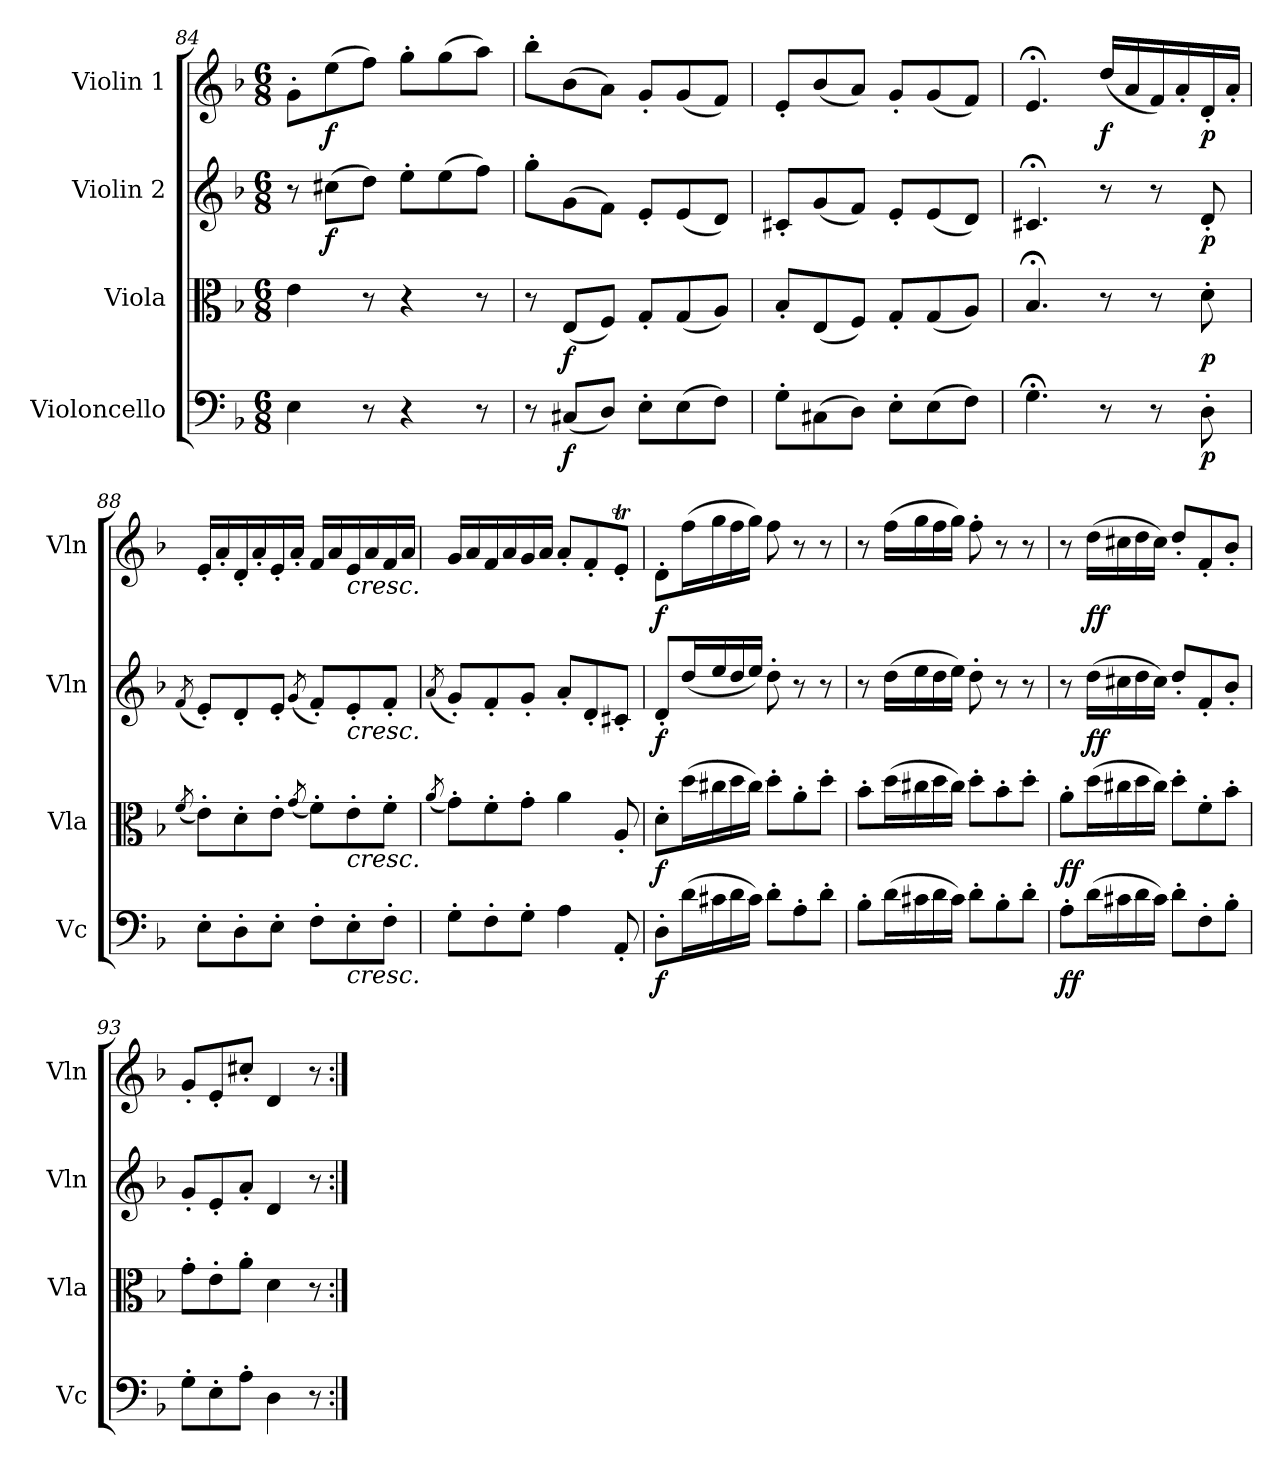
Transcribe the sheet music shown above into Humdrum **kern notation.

**kern	**dynam	**kern	**dynam	**kern	**dynam	**kern	**dynam
*part4	*part4	*part3	*part3	*part2	*part2	*part1	*part1
*staff4	*staff4	*staff3	*staff3	*staff2	*staff2	*staff1	*staff1
*I"Violoncello	*	*I"Viola	*	*I"Violin 2	*	*I"Violin 1	*
*I'Vc	*	*I'Vla	*	*I'Vln	*	*I'Vln	*
*clefF4	*	*clefC3	*	*clefG2	*	*clefG2	*
*k[b-]	*	*k[b-]	*	*k[b-]	*	*k[b-]	*
*M6/8	*	*M6/8	*	*M6/8	*	*M6/8	*
=84	=84	=84	=84	=84	=84	=84	=84
4E\	.	4e\	.	8r	.	8g'\L	.
!	!	!	!	!	!LO:DY:b	!	!LO:DY:b
.	.	.	.	(8cc#X\L	f	(8ee\	f
8r	.	8r	.	8dd\J)	.	8ff\J)	.
4r	.	4r	.	8ee'\L	.	8gg'\L	.
.	.	.	.	(8ee\	.	(8gg\	.
8r	.	8r	.	8ff\J)	.	8aa\J)	.
=85	=85	=85	=85	=85	=85	=85	=85
8r	.	8r	.	8gg'\L	.	8bb-'\L	.
!	!LO:DY:b	!	!LO:DY:b	!	!	!	!
(8C#X/L	f	(8E/L	f	(8g\	.	(8b-\	.
8D/J)	.	8F/J)	.	8f\J)	.	8a\J)	.
8E'\L	.	8G'/L	.	8e'/L	.	8g'/L	.
(8E\	.	(8G/	.	(8e/	.	(8g/	.
8F\J)	.	8A/J)	.	8d/J)	.	8f/J)	.
!!LO:LB:g=z
=86	=86	=86	=86	=86	=86	=86	=86
8G'\L	.	8B-'/L	.	8c#X'/L	.	8e'/L	.
(8C#X\	.	(8E/	.	(8g/	.	(8b-/	.
8D\J)	.	8F/J)	.	8f/J)	.	8a/J)	.
8E'\L	.	8G'/L	.	8e'/L	.	8g'/L	.
(8E\	.	(8G/	.	(8e/	.	(8g/	.
8F\J)	.	8A/J)	.	8d/J)	.	8f/J)	.
=87	=87	=87	=87	=87	=87	=87	=87
4.G;<\	.	4.B-;</	.	4.c#X;</	.	4.e;</	.
!	!	!	!	!	!	!	!LO:DY:b
8r	.	8r	.	8r	.	(16dd/LL	f
.	.	.	.	.	.	16a/	.
8r	.	8r	.	8r	.	16f/)	.
.	.	.	.	.	.	16a'/	.
!	!LO:DY:b	!	!LO:DY:b	!	!LO:DY:b	!	!LO:DY:b
8D'\	p	8d'\	p	8d'/	p	16d'/	p
.	.	.	.	.	.	16a'/JJ	.
=88	=88	=88	=88	=88	=88	=88	=88
.	.	(8qf/	.	(8qf/	.	.	.
8E'\L	.	8e'\L)	.	8e'/L)	.	16e'/LL	.
.	.	.	.	.	.	16a'/	.
8D'\	.	8d'\	.	8d'/	.	16d'/	.
.	.	.	.	.	.	16a'/	.
8E'\J	.	8e'\J	.	8e'/J	.	16e'/	.
.	.	.	.	.	.	16a'/JJ	.
.	.	(8qg/	.	(8qg/	.	.	.
8F'\L	.	8f'\L)	.	8f'/L)	.	16f/LL	.
.	.	.	.	.	.	16a/	.
!	!	!	!	!	!	!LO:TX:b:i:t=cresc.	!
!	!	!	!	!LO:TX:b:i:t=cresc.	!	!	!
!	!	!LO:TX:b:i:t=cresc.	!	!	!	!	!
!LO:TX:b:i:t=cresc.	!	!	!	!	!	!	!
8E'\	.	8e'\	.	8e'/	.	16e/	.
.	.	.	.	.	.	16a/	.
8F'\J	.	8f'\J	.	8f'/J	.	16f/	.
.	.	.	.	.	.	16a/JJ	.
!!LO:LB:g=z
=89	=89	=89	=89	=89	=89	=89	=89
.	.	(8qa/	.	(8qa/	.	.	.
8G'\L	.	8g'\L)	.	8g'/L)	.	16g/LL	.
.	.	.	.	.	.	16a/	.
8F'\	.	8f'\	.	8f'/	.	16f/	.
.	.	.	.	.	.	16a/	.
8G'\J	.	8g'\J	.	8g'/J	.	16g/	.
.	.	.	.	.	.	16a/JJ	.
4A\	.	4a\	.	8a'/L	.	8a'/L	.
.	.	.	.	8d'/	.	8f'/	.
8AA'/	.	8A'/	.	8c#X'/J	.	8et'/J	.
=90	=90	=90	=90	=90	=90	=90	=90
!	!LO:DY:b	!	!LO:DY:b	!	!LO:DY:b	!	!LO:DY:b
8D'\L	f	8d'\L	f	8d'/L	f	8d'\L	f
(16d\L	.	(16dd\L	.	(16dd/L	.	(16ff\L	.
16c#X\	.	16cc#X\	.	16ee/	.	16gg\	.
16d\	.	16dd\	.	16dd/	.	16ff\	.
16c#\JJ)	.	16cc#\JJ)	.	16ee/JJ)	.	16gg\JJ)	.
8d'\L	.	8dd'\L	.	8dd'\	.	8ff\	.
8A'\	.	8a'\	.	8r	.	8r	.
8d'\J	.	8dd'\J	.	8r	.	8r	.
!!LO:LB:g=z
=91	=91	=91	=91	=91	=91	=91	=91
8B-'\L	.	8b-'\L	.	8r	.	8r	.
(16d\L	.	(16dd\L	.	(16dd\LL	.	(16ff\LL	.
16c#X\	.	16cc#X\	.	16ee\	.	16gg\	.
16d\	.	16dd\	.	16dd\	.	16ff\	.
16c#\JJ)	.	16cc#\JJ)	.	16ee\JJ)	.	16gg\JJ)	.
8d'\L	.	8dd'\L	.	8dd'\	.	8ff'\	.
8B-'\	.	8b-'\	.	8r	.	8r	.
8d'\J	.	8dd'\J	.	8r	.	8r	.
=92	=92	=92	=92	=92	=92	=92	=92
!	!LO:DY:b	!	!LO:DY:b	!	!	!	!
8A'\L	ff	8a'\L	ff	8r	.	8r	.
!	!	!	!	!	!LO:DY:b	!	!LO:DY:b
(16d\L	.	(16dd\L	.	(16dd\LL	ff	(16dd\LL	ff
16c#X\	.	16cc#X\	.	16cc#X\	.	16cc#X\	.
16d\	.	16dd\	.	16dd\	.	16dd\	.
16c#\JJ)	.	16cc#\JJ)	.	16cc#\JJ)	.	16cc#\JJ)	.
8d'\L	.	8dd'\L	.	8dd'/L	.	8dd'/L	.
8F'\	.	8f'\	.	8f'/	.	8f'/	.
8B-'\J	.	8b-'\J	.	8b-'/J	.	8b-'/J	.
=93	=93	=93	=93	=93	=93	=93	=93
8G'\L	.	8g'\L	.	8g'/L	.	8g'/L	.
8E'\	.	8e'\	.	8e'/	.	8e'/	.
8A'\J	.	8a'\J	.	8a'/J	.	8cc#X'/J	.
4D\	.	4d\	.	4d/	.	4d/	.
8r	.	8r	.	8r	.	8r	.
=:|!	=:|!	=:|!	=:|!	=:|!	=:|!	=:|!	=:|!
*-	*-	*-	*-	*-	*-	*-	*-
